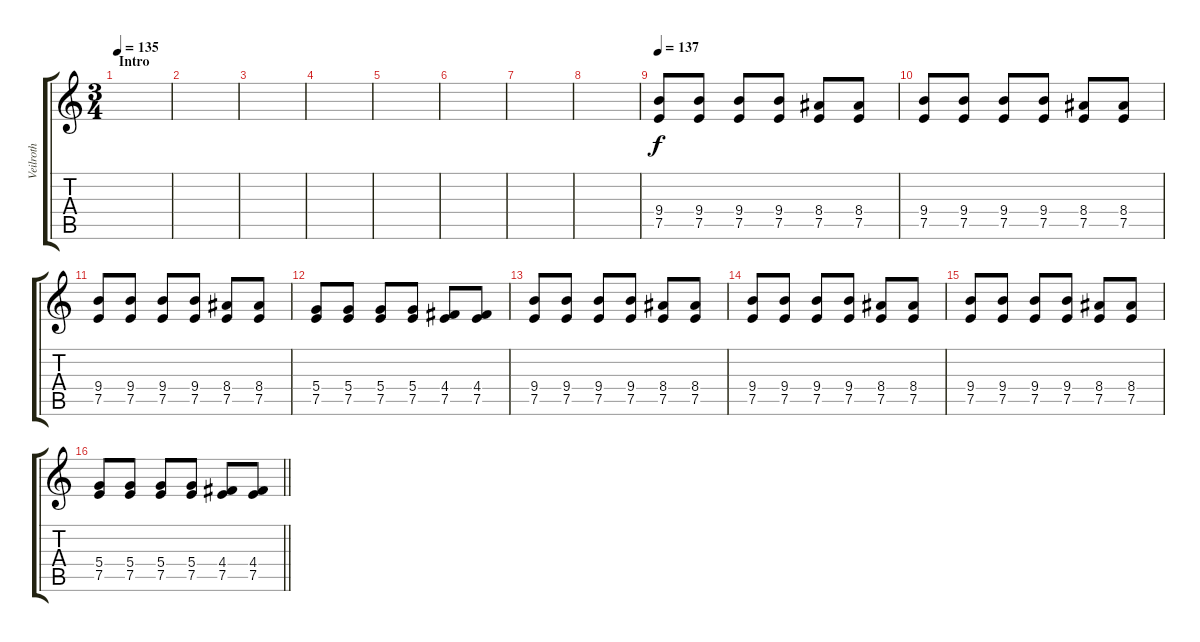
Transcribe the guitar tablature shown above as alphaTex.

\track ("Veilroth" "Veilroth") {instrument distortionguitar}
\staff {score tabs}
\tuning (E4 B3 G3 D3 A2 E2) {hide}
\ts (3 4)
\section ("" "Intro")
\tempo 135
\clef g2
\ks c
|
|
|
|
|
|
|
|
\tempo 137
(9.4 7.5).8 (9.4 7.5).8 (9.4 7.5).8 (9.4 7.5).8 (8.4 7.5).8 (8.4 7.5).8 |
(9.4 7.5).8 (9.4 7.5).8 (9.4 7.5).8 (9.4 7.5).8 (8.4 7.5).8 (8.4 7.5).8 |
(9.4 7.5).8 (9.4 7.5).8 (9.4 7.5).8 (9.4 7.5).8 (8.4 7.5).8 (8.4 7.5).8 |
(5.4 7.5).8 (5.4 7.5).8 (5.4 7.5).8 (5.4 7.5).8 (4.4 7.5).8 (4.4 7.5).8 |
(9.4 7.5).8 (9.4 7.5).8 (9.4 7.5).8 (9.4 7.5).8 (8.4 7.5).8 (8.4 7.5).8 |
(9.4 7.5).8 (9.4 7.5).8 (9.4 7.5).8 (9.4 7.5).8 (8.4 7.5).8 (8.4 7.5).8 |
(9.4 7.5).8 (9.4 7.5).8 (9.4 7.5).8 (9.4 7.5).8 (8.4 7.5).8 (8.4 7.5).8 |
\barLineRight lightlight
(5.4 7.5).8 (5.4 7.5).8 (5.4 7.5).8 (5.4 7.5).8 (4.4 7.5).8 (4.4 7.5).8
